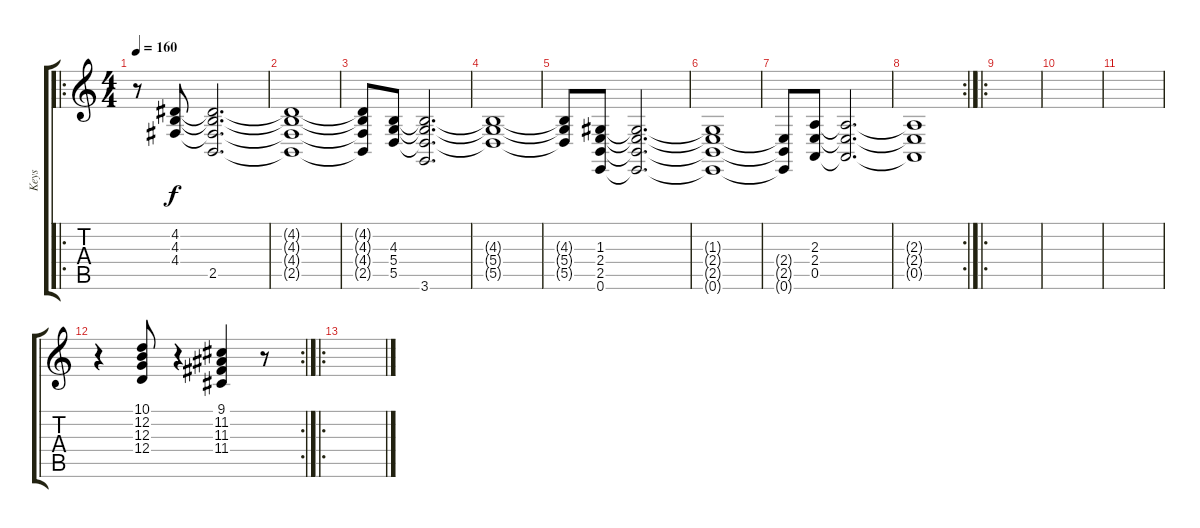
\track ("Keys" "Keys") {instrument electricgrandpiano}
\staff {score tabs}
\tuning (E4 B3 G3 D3 A2 E2) {hide}
\ro
\ts (4 4)
\tempo 160
\clef g2
\ks c
r.8{dy f} (4.2 4.3 4.4).8 (4.2{t} 4.3{t} 4.4{t} 2.5).2{d} |
(4.2{t} 4.3{t} 4.4{t} 2.5{t}).1 |
(4.2{t} 4.3{t} 4.4{t} 2.5{t}).8 (4.3 5.4 5.5).8 (4.3{t} 5.4{t} 5.5{t} 3.6).2{d} |
(4.3{t} 5.4{t} 5.5{t}).1 |
(4.3{t} 5.4{t} 5.5{t}).8 (1.3 2.4 2.5 0.6).8 (1.3{t} 2.4{t} 2.5{t} 0.6{t}).2{d} |
(1.3{t} 2.4{t} 2.5{t} 0.6{t}).1 |
(2.4{t} 2.5{t} 0.6{t}).8 (2.3 2.4 0.5).8 (2.3{t} 2.4{t} 0.5{t}).2{d} |
\rc 2
(2.3{t} 2.4{t} 0.5{t}).1 |
\ro
|
|
|
\rc 2
r.4 (10.1 12.2 12.3 12.4).8 r.4 (9.1 11.2 11.3 11.4).4 r.8 |
\ro
